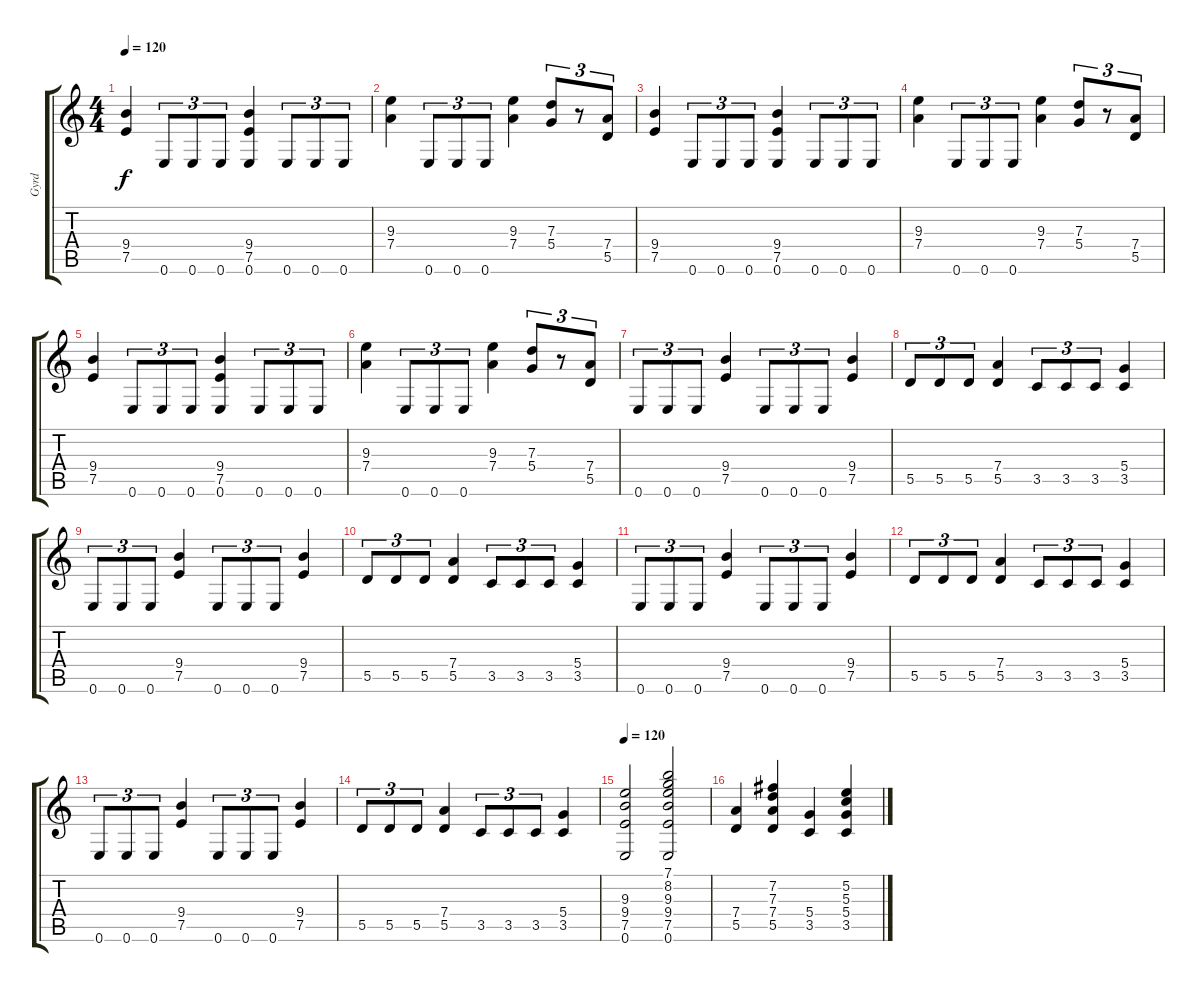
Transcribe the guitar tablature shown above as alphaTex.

\track ("Gyrd" "Gyrd") {instrument distortionguitar}
\staff {score tabs}
\tuning (E4 B3 G3 D3 A2 E2) {hide}
\ts (4 4)
\tempo 120
\clef g2
\ks c
(9.4 7.5).4{dy f} 0.6.8{tu (3 2)} 0.6.8{tu (3 2)} 0.6.8{tu (3 2)} (9.4 7.5 0.6).4 0.6.8{tu (3 2)} 0.6.8{tu (3 2)} 0.6.8{tu (3 2)} |
(9.3 7.4).4 0.6.8{tu (3 2)} 0.6.8{tu (3 2)} 0.6.8{tu (3 2)} (9.3 7.4).4 (7.3 5.4).8{tu (3 2)} r.8{tu (3 2)} (7.4 5.5).8{tu (3 2)} |
(9.4 7.5).4 0.6.8{tu (3 2)} 0.6.8{tu (3 2)} 0.6.8{tu (3 2)} (9.4 7.5 0.6).4 0.6.8{tu (3 2)} 0.6.8{tu (3 2)} 0.6.8{tu (3 2)} |
(9.3 7.4).4 0.6.8{tu (3 2)} 0.6.8{tu (3 2)} 0.6.8{tu (3 2)} (9.3 7.4).4 (7.3 5.4).8{tu (3 2)} r.8{tu (3 2)} (7.4 5.5).8{tu (3 2)} |
(9.4 7.5).4 0.6.8{tu (3 2)} 0.6.8{tu (3 2)} 0.6.8{tu (3 2)} (9.4 7.5 0.6).4 0.6.8{tu (3 2)} 0.6.8{tu (3 2)} 0.6.8{tu (3 2)} |
(9.3 7.4).4 0.6.8{tu (3 2)} 0.6.8{tu (3 2)} 0.6.8{tu (3 2)} (9.3 7.4).4 (7.3 5.4).8{tu (3 2)} r.8{tu (3 2)} (7.4 5.5).8{tu (3 2)} |
0.6.8{tu (3 2)} 0.6.8{tu (3 2)} 0.6.8{tu (3 2)} (9.4 7.5).4 0.6.8{tu (3 2)} 0.6.8{tu (3 2)} 0.6.8{tu (3 2)} (9.4 7.5).4 |
5.5.8{tu (3 2)} 5.5.8{tu (3 2)} 5.5.8{tu (3 2)} (7.4 5.5).4 3.5.8{tu (3 2)} 3.5.8{tu (3 2)} 3.5.8{tu (3 2)} (5.4 3.5).4 |
0.6.8{tu (3 2)} 0.6.8{tu (3 2)} 0.6.8{tu (3 2)} (9.4 7.5).4 0.6.8{tu (3 2)} 0.6.8{tu (3 2)} 0.6.8{tu (3 2)} (9.4 7.5).4 |
5.5.8{tu (3 2)} 5.5.8{tu (3 2)} 5.5.8{tu (3 2)} (7.4 5.5).4 3.5.8{tu (3 2)} 3.5.8{tu (3 2)} 3.5.8{tu (3 2)} (5.4 3.5).4 |
0.6.8{tu (3 2)} 0.6.8{tu (3 2)} 0.6.8{tu (3 2)} (9.4 7.5).4 0.6.8{tu (3 2)} 0.6.8{tu (3 2)} 0.6.8{tu (3 2)} (9.4 7.5).4 |
5.5.8{tu (3 2)} 5.5.8{tu (3 2)} 5.5.8{tu (3 2)} (7.4 5.5).4 3.5.8{tu (3 2)} 3.5.8{tu (3 2)} 3.5.8{tu (3 2)} (5.4 3.5).4 |
0.6.8{tu (3 2)} 0.6.8{tu (3 2)} 0.6.8{tu (3 2)} (9.4 7.5).4 0.6.8{tu (3 2)} 0.6.8{tu (3 2)} 0.6.8{tu (3 2)} (9.4 7.5).4 |
5.5.8{tu (3 2)} 5.5.8{tu (3 2)} 5.5.8{tu (3 2)} (7.4 5.5).4 3.5.8{tu (3 2)} 3.5.8{tu (3 2)} 3.5.8{tu (3 2)} (5.4 3.5).4 |
\tempo 120
(9.3 9.4 7.5 0.6).2 (7.1 8.2 9.3 9.4 7.5 0.6).2 |
(7.4 5.5).4 (7.2 7.3 7.4 5.5).4 (5.4 3.5).4 (5.2 5.3 5.4 3.5).4
